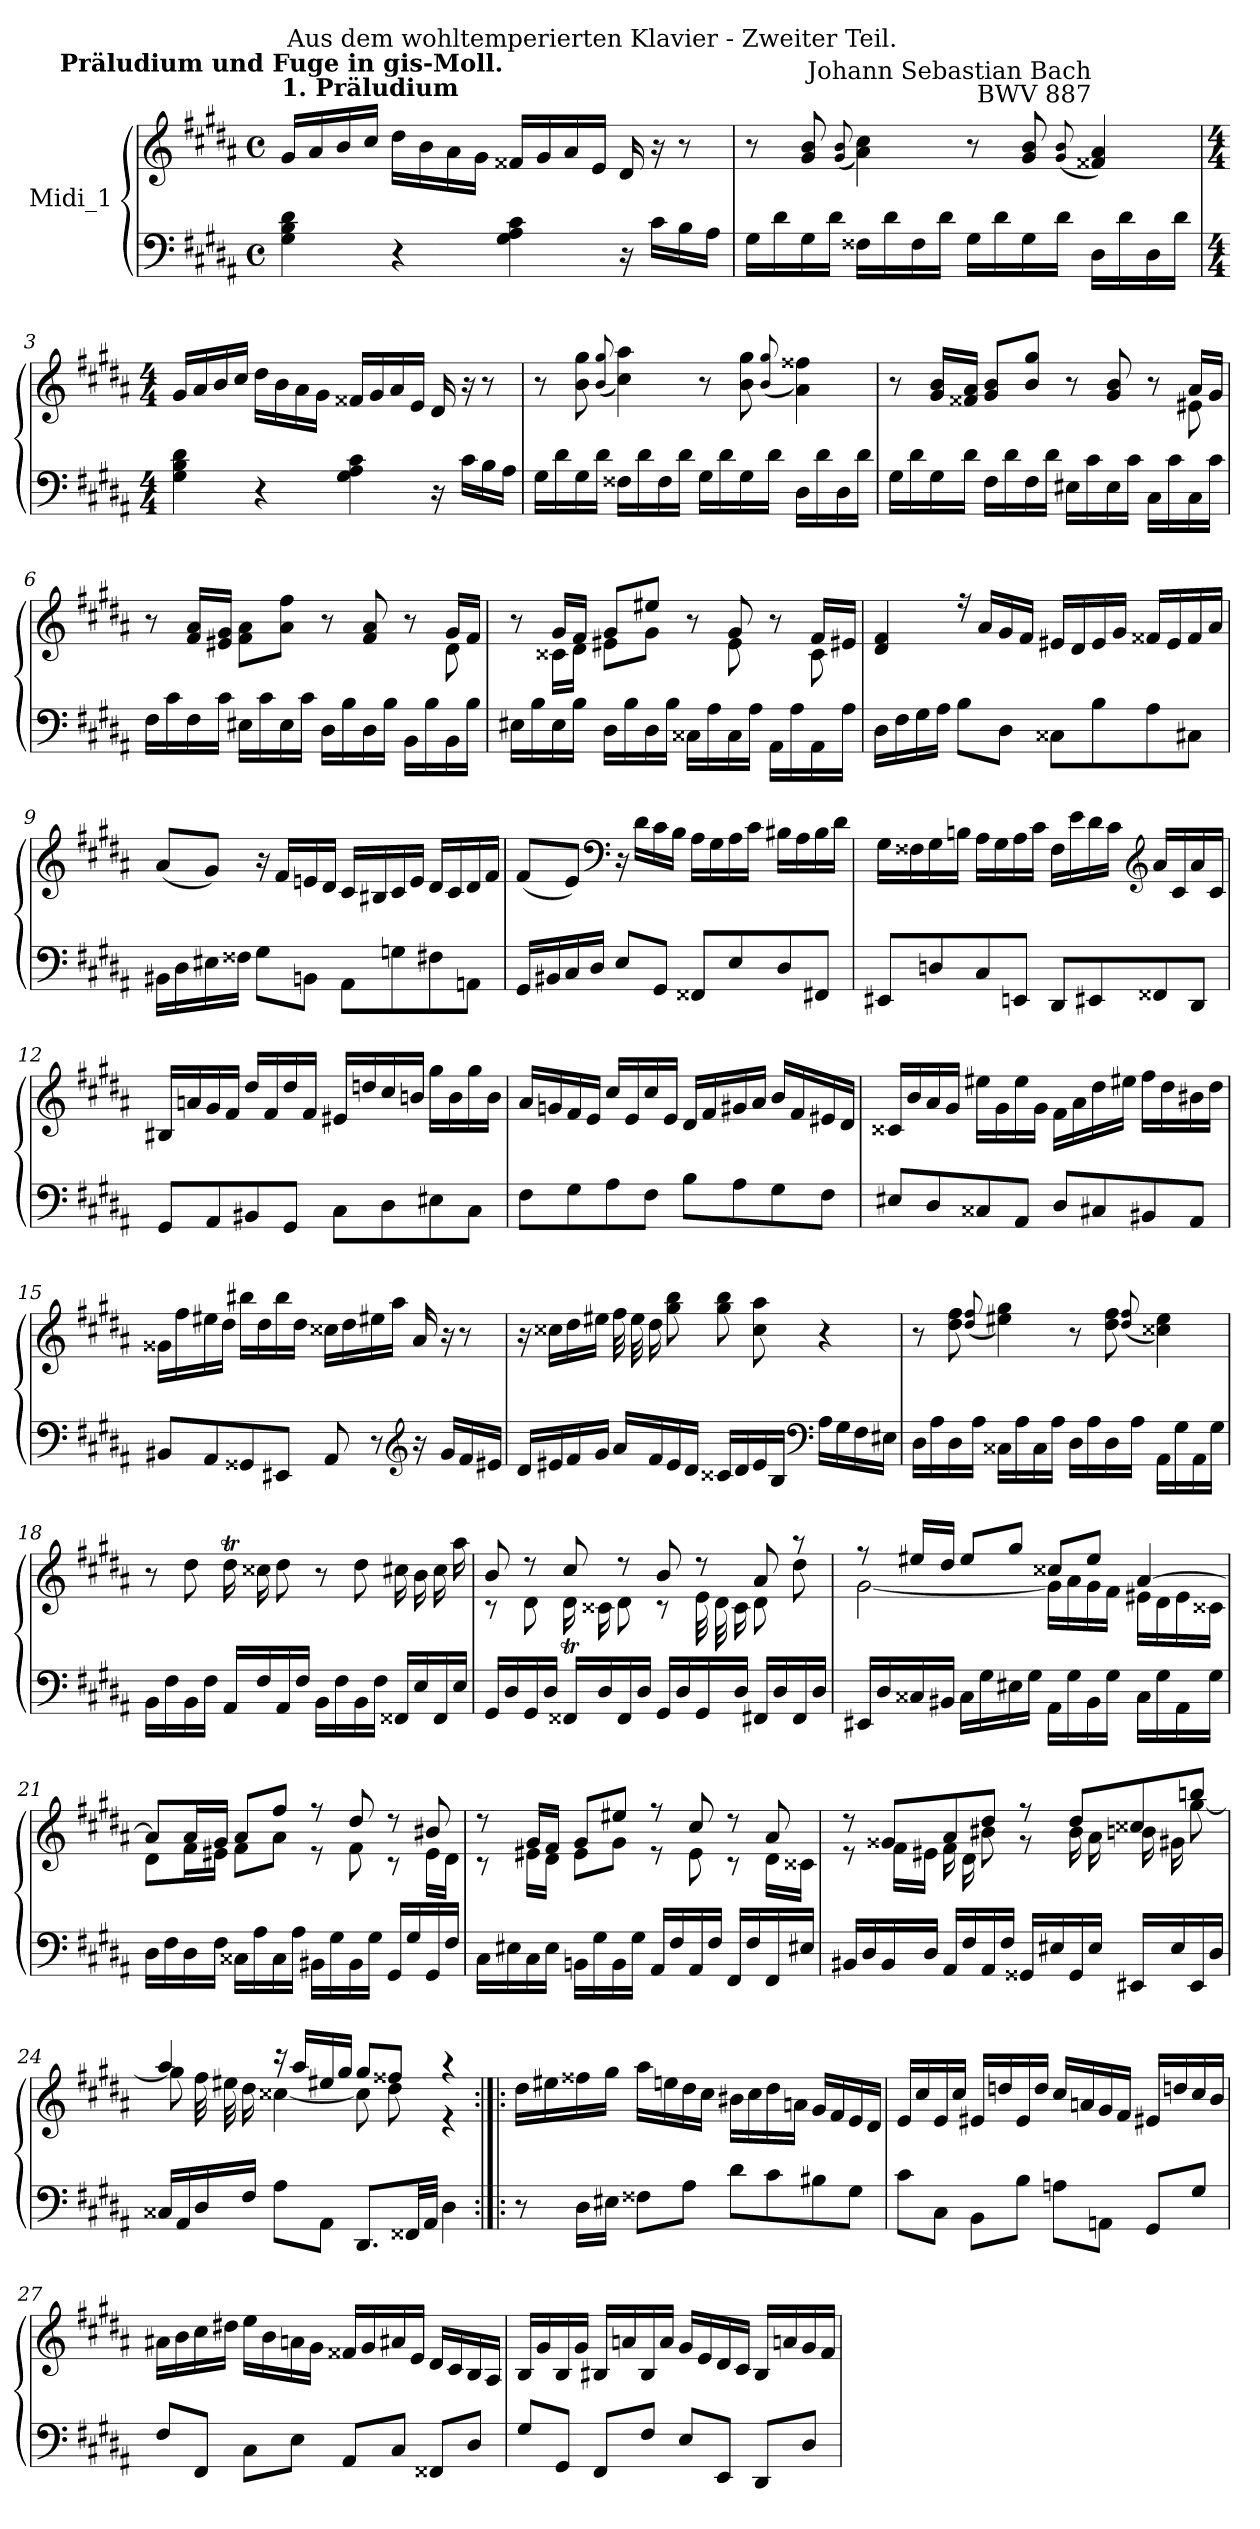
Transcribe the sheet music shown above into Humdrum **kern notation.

**kern	**kern
*part1	*part1
*staff2	*staff1
*I"Midi_1	*
*clefF4	*clefG2
*k[f#c#g#d#a#]	*k[f#c#g#d#a#]
*B:	*B:
*M4/4	*M4/4
*met(c)	*met(c)
=1	=1
!	!LO:TX:a:B:t=1. Präludium
!	!LO:TX:a:B:cj:t=Präludium und Fuge in gis-Moll.
4G# 4B 4d#	16g#LL
.	16a#
.	16b
.	16cc#JJ
4r	16dd#LL
.	16b
.	16a#
.	16g#JJ
4G# 4A# 4c#	16f##XLL
.	16g#
.	16a#
!	!LO:TX:a:cj:t=Aus dem wohltemperierten Klavier - Zweiter Teil.
.	16eJJ
16r	16d#
16c#LL	16r
16B	8r
16A#JJ	.
=2	=2
16G#LL	8r
16d#	.
16G#	8g# 8bL
16d#JJ	.
.	(<8qqg# 8qqbJ
16F##XLL	4a# 4cc#)
16d#	.
16F##	.
16d#JJ	.
16G#LL	8r
16d#	.
16G#	8g# 8bL
16d#JJ	.
.	(<8qqg# 8qqbJ
!	!LO:TX:a:rj:t=Johann Sebastian Bach\nBWV 887
16D#LL	4f##X 4a#)
16d#	.
16D#	.
16d#JJ	.
!!LO:LB:g=z
=3	=3
*M4/4	*M4/4
4G# 4B 4d#	16g#LL
.	16a#
.	16b
.	16cc#JJ
4r	16dd#LL
.	16b
.	16a#
.	16g#JJ
4G# 4A# 4c#	16f##XLL
.	16g#
.	16a#
.	16eJJ
16r	16d#
16c#LL	16r
16B	8r
16A#JJ	.
=4	=4
16G#LL	8r
16d#	.
16G#	8b 8gg#L
16d#JJ	.
.	(<8qqb/ 8qqgg#/J
16F##XLL	4cc# 4aa#)
16d#	.
16F##	.
16d#JJ	.
16G#LL	8r
16d#	.
16G#	8b 8gg#L
16d#JJ	.
.	(<8qqb/ 8qqgg#/J
16D#LL	4a# 4ff##X)
16d#	.
16D#	.
16d#JJ	.
!!LO:LB:g=z
=5	=5
*	*^
16G#LL	8r	4ryy
16d#	.	.
16G#	16g#/ 16b/LL	.
16d#JJ	16f##X/ 16a#/JJ	.
16F#LL	8g#/ 8b/L	4ryy
16d#	.	.
16F#	8b/ 8gg#/J	.
16d#JJ	.	.
16E#XLL	8r	4ryy
16c#	.	.
16E#	8g#/ 8b/	.
16c#JJ	.	.
16C#LL	8r	8ryy
16c#	.	.
16C#	16a#/LL	8e#X\
16c#JJ	16g#/JJ	.
=6	=6	=6
16F#LL	8r	4ryy
16c#	.	.
16F#	16f#/ 16a#/LL	.
16c#JJ	16e#X/ 16g#/JJ	.
16E#XLL	8f# 8a#L	4ryy
16c#	.	.
16E#	8a# 8ff#J	.
16c#JJ	.	.
16D#LL	8r	4ryy
16B	.	.
16D#	8f#/ 8a#/	.
16BJJ	.	.
16BBLL	8r	8ryy
16B	.	.
16BB	16g#LL	8d#\
16BJJ	16f#JJ	.
!!LO:LB:g=z	!!
=7	=7	=7
16E#XLL	8r	8ryy
16B	.	.
16E#	16g#LL	16c##X\LL
16BJJ	16f#JJ	16d#\JJ
16D#LL	8g#L	8e#X\L
16B	.	.
16D#	8ee#XJ	8g#\J
16BJJ	.	.
16C##XLL	8r	8ryy
16A#	.	.
16C##	8g#/	8e#\
16A#JJ	.	.
16AA#LL	8r	8ryy
16A#	.	.
16AA#	16f#/LL	8c##\
16A#JJ	16e#X/JJ	.
=8	=8	=8
16D#LL	4d#/ 4f#/	1ryy
16F#	.	.
16G#	.	.
16A#JJ	.	.
8BL	16r	.
.	16a#LL	.
8D#J	16g#	.
.	16f#JJ	.
8C##XL	16e#X/LL	.
.	16d#/	.
8B	16e#/	.
.	16g#/JJ	.
8A#	16f##XLL	.
.	16e#	.
8C#XJ	16f##	.
.	16a#JJ	.
*	*v	*v
!!LO:LB:g=z
=9	=9
16BB#XLL	(<8a#L
16D#	.
16E#X	8g#J)
16F##XJJ	.
8G#L	16r
.	16f#LL
8BBnJ	16en
.	16d#JJ
8AA#L	16c#LL
.	16B#X
8Gn	16c#
.	16eJJ
8F#X	16d#LL
.	16c#
8AAnJ	16d#
.	16f#JJ
=10	=10
16GG#LL	(<8f#L
16BB#X	.
16C#	8eJ)
16D#JJ	.
*	*clefF4
8EL	16r
.	16d#LL
8GG#J	16c#
.	16BJJ
8FF##XL	16A#LL
.	16G#
8E	16A#
.	16c#JJ
8D#	16B#XLL
.	16A#
8FF#XJ	16B#
.	16d#JJ
!!LO:LB:g=z
=11	=11
8EE#XL	16G#LL
.	16F##X
8Dn	16G#
.	16BnJJ
8C#	16A#LL
.	16G#
8EEnJ	16A#
.	16c#JJ
8DD#L	16F##LL
.	16e
8EE#X	16d#
.	16c#JJ
*	*clefG2
8FF##X	16a#LL
.	16c#
8DD#J	16a#
.	16c#JJ
=12	=12
8GG#L	16B#XLL
.	16an
8AA#	16g#
.	16f#JJ
8BB#X	16dd#LL
.	16f#
8GG#J	16dd#
.	16f#JJ
8C#L	16e#XLL
.	16ddn
8D#	16cc#
.	16bnJJ
8E#X	16gg#LL
.	16b
8C#J	16gg#
.	16bJJ
!!LO:LB:g=z
=13	=13
8F#L	16a#LL
.	16gn
8G#	16f#
.	16eJJ
8A#	16cc#LL
.	16e
8F#J	16cc#
.	16eJJ
8BL	16d#LL
.	16f#
8A#	16g#X
.	16a#JJ
8G#	16bLL
.	16f#
8F#J	16e#X
.	16d#JJ
=14	=14
8E#XL	16c##XLL
.	16b
8D#	16a#
.	16g#JJ
8C##X	16ee#XLL
.	16g#
8AA#J	16ee#
.	16g#JJ
8D#L	16f#LL
.	16a#
8C#X	16dd#
.	16ee#XJJ
8BB#X	16ff#LL
.	16dd#
8AA#J	16b#X
.	16dd#JJ
!!LO:LB:g=z
=15	=15
8BB#XL	16g##XLL
.	16ff#
8AA#	16ee#X
.	16dd#JJ
8GG##X	16bb#XLL
.	16dd#
8EE#XJ	16bb#
.	16dd#JJ
8AA#	16cc##XLL
.	16dd#
8r	16ee#X
.	16aa#JJ
*clefG2	*
16r	16a#
16g#LL	16r
16f#	8r
16e#XJJ	.
=16	=16
16d#LL	16r
16e#X	16cc##XLL
16f#	16dd#
16g#JJ	16ee#XJJ
16a#LL	32ff#LLL
.	32ee#
16f#	16dd#
16e#	8gg# 8bbJ
16d#JJ	.
16c##XLL	8gg# 8bbL
16d#	.
16e#	8cc## 8aa#J
16BJJ	.
*clefF4	*
16A#LL	4r
16G#	.
16F#	.
16E#XJJ	.
!!LO:LB:g=z
=17	=17
16D#LL	8r
16A#	.
16D#	8dd# 8ff#L
16A#JJ	.
.	(<8qqdd#/ 8qqff#/J
16C##XLL	4ee#X 4gg#)
16A#	.
16C##	.
16A#JJ	.
16D#LL	8r
16A#	.
16D#	8dd# 8ff#L
16A#JJ	.
.	(<8qqdd#/ 8qqff#/J
16AA#LL	4cc##X 4ee#)
16G#	.
16AA#	.
16G#JJ	.
=18	=18
16BBLL	8r
16F#	.
16BB	8dd#
16F#JJ	.
16AA#LL	16dd#tLL
16F#	16cc##X
16AA#	8dd#J
16F#JJ	.
16BBLL	8r
16F#	.
16BB	8dd#
16F#JJ	.
16FF##XLL	16cc#XLL
16E	16b
16FF##	16cc#
16EJJ	16aa#JJ
!!LO:LB:g=z
=19	=19
*	*^
16GG#LL	8b/	8r
16D#	.	.
16GG#	8r	8d#\
16D#JJ	.	.
16FF##XLL	8cc#/	16d#t\LL
16D#	.	16c##X\
16FF##	8r	8d#\J
16D#JJ	.	.
16GG#LL	8b/	8r
16D#	.	.
16GG#	8r	32eLLL
.	.	32d#
16D#JJ	.	16c##JJ
16FF#XLL	8a#/	8d#L
16D#	.	.
16FF#	8r	8dd#J
16D#JJ	.	.
=20	=20	=20
16EE#XLL	8r	[2g#\
16D#	.	.
16C##X	16ee#X/LL	.
16BB#XJJ	16dd#/JJ	.
16C##LL	8ee#L	.
16G#	.	.
16E#X	8gg#J	.
16G#JJ	.	.
16AA#LL	8cc##XL	16g#LL]
16G#	.	16a#
16BB#	8ee#J	16g#
16G#JJ	.	16f#JJ
16C##LL	[4a#/	16e#X\LL
16G#	.	16d#\
16AA#	.	16e#\
16G#JJ	.	16c##X\JJ
!!LO:LB:g=z	!!
=21	=21	=21
16D#LL	8a#L]	8d#\L
16F#	.	.
16D#	16a#L	16f#\L
16F#JJ	16g#JJ	16e#X\JJ
16C##XLL	8a#L	8f#L
16A#	.	.
16C##	8ff#J	8a#J
16A#JJ	.	.
16BB#XLL	8r	8r
16G#	.	.
16BB#	8dd#/	8f#\
16G#JJ	.	.
16GG#LL	8r	8r
16G#	.	.
16GG#	8b#X/	16e#\LL
16F#JJ	.	16d#\JJ
=22	=22	=22
16C#LL	8r	8r
16E#X	.	.
16C#	16g#LL	16e#X\LL
16E#JJ	16f#JJ	16d#\JJ
16BBnLL	8g#L	8e#\L
16G#	.	.
16BB	8ee#XJ	8g#\J
16G#JJ	.	.
16AA#LL	8r	8r
16F#	.	.
16AA#	8cc#/	8e#\
16F#JJ	.	.
16FF#LL	8r	8r
16F#	.	.
16FF#	8a#/	16d#\LL
16E#XJJ	.	16c##X\JJ
!!LO:LB:g=z	!!
=23	=23	=23
16BB#XLL	8r	8r
16D#	.	.
16BB#	8g##XL	16f#\LL
16D#JJ	.	16e#X\JJ
16AA#LL	8a#	16f#LL
16F#	.	16d#
16AA#	8dd#J	8b#XJ
16F#JJ	.	.
16GG##XLL	8r	8r
16E#X	.	.
16GG##	8dd#/L	16b#\LL
16E#JJ	.	16a#\JJ
16EE#XLL	8cc##X/	16bn\LL
16E#	.	16g#\
16EE#	8bbn/J	[8gg#\J
16D#JJ	.	.
=24	=24	=24
16C##XLL	4aa#/	8gg#\L]
16AA#	.	.
16D#	.	32ff#\LL
.	.	32ee#X\
16F#JJ	.	16dd#\JJ
8A#L	16r	[4cc##X\
.	16aa#LL	.
8AA#J	16ee#X	.
.	16gg#JJ	.
8.DD#L	8gg#/L	8cc##\L]
.	8ff##X/J	8dd#\J
32FF##XLL	.	.
32AA#JJJ	.	.
4D#	4r	4r
*	*v	*v
!!LO:LB:g=z
=25:|!|:	=25:|!|:
8r	16dd#LL
.	16ee#X
16D#LL	16ff##X
16E#XJJ	16gg#JJ
8F##XL	16aa#LL
.	16een
8A#J	16dd#
.	16cc#JJ
8d#L	16b#XLL
.	16cc#
8c#	16dd#
.	16anJJ
8B#X	16g#LL
.	16f#
8G#J	16e
.	16d#JJ
=26	=26
8c#L	16eLL
.	16cc#
8C#J	16e
.	16cc#JJ
8BBL	16e#XLL
.	16ddn
8BJ	16e#
.	16ddJJ
8AnL	16cc#LL
.	16an
8AAnJ	16g#
.	16f#JJ
8GG#L	16e#XLL
.	16ddn
8G#J	16cc#
.	16bJJ
!!LO:LB:g=z
=27	=27
8F#L	16a#XLL
.	16b
8FF#J	16cc#
.	16dd#XJJ
8C#L	16eeLL
.	16b
8EJ	16an
.	16g#JJ
8AA#L	16f##XLL
.	16g#
8C#J	16a#X
.	16eJJ
8FF##XL	16d#LL
.	16c#
8D#J	16B
.	16A#JJ
=28	=28
8G#L	16BLL
.	16g#
8GG#J	16B
.	16g#JJ
8FF#L	16B#XLL
.	16an
8F#J	16B#
.	16aJJ
8EL	16g#LL
.	16e
8EEJ	16d#
.	16c#JJ
8DD#L	16B#LL
.	16an
8D#J	16g#
.	16f#JJ
=	=
*-	*-
